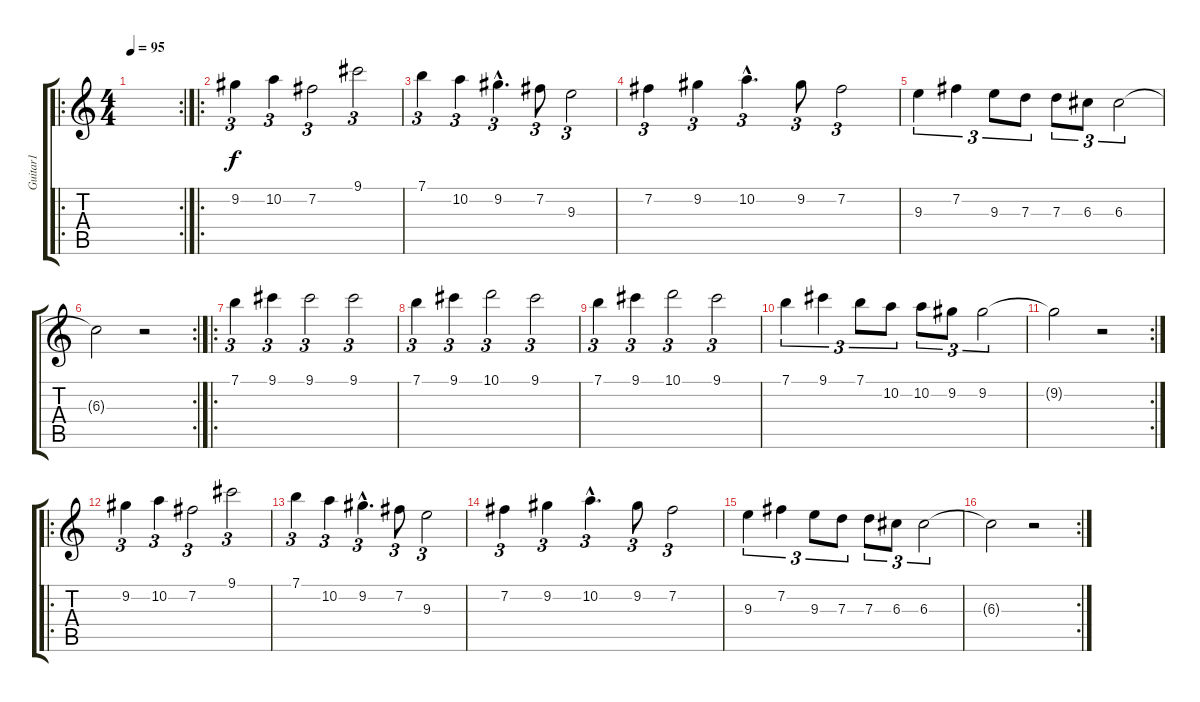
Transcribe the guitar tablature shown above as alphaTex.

\track ("Guitar1" "Guitar1") {instrument distortionguitar}
\staff {score tabs}
\tuning (E4 B3 G3 D3 A2 E2) {hide}
\ro
\rc 2
\ts (4 4)
\tempo 95
\clef g2
\ks c
|
\ro
9.2.4{tu (3 2)} 10.2.4{tu (3 2)} 7.2.2{tu (3 2)} 9.1.2{tu (3 2)} |
7.1.4{tu (3 2)} 10.2.4{tu (3 2)} 9.2{hac}.4{d tu (3 2)} 7.2.8{tu (3 2)} 9.3.2{tu (3 2)} |
7.2.4{tu (3 2)} 9.2.4{tu (3 2)} 10.2{hac}.4{d tu (3 2)} 9.2.8{tu (3 2)} 7.2.2{tu (3 2)} |
9.3.4{tu (3 2)} 7.2.4{tu (3 2)} 9.3.8{tu (3 2)} 7.3.8{tu (3 2)} 7.3.8{tu (3 2)} 6.3.8{tu (3 2)} 6.3.2{tu (3 2)} |
\rc 2
6.3{t}.2 r.2 |
\ro
7.1.4{tu (3 2)} 9.1.4{tu (3 2)} 9.1.2{tu (3 2)} 9.1.2{tu (3 2)} |
7.1.4{tu (3 2)} 9.1.4{tu (3 2)} 10.1.2{tu (3 2)} 9.1.2{tu (3 2)} |
7.1.4{tu (3 2)} 9.1.4{tu (3 2)} 10.1.2{tu (3 2)} 9.1.2{tu (3 2)} |
7.1.4{tu (3 2)} 9.1.4{tu (3 2)} 7.1.8{tu (3 2)} 10.2.8{tu (3 2)} 10.2.8{tu (3 2)} 9.2.8{tu (3 2)} 9.2.2{tu (3 2)} |
\rc 2
9.2{t}.2 r.2 |
\ro
9.2.4{tu (3 2)} 10.2.4{tu (3 2)} 7.2.2{tu (3 2)} 9.1.2{tu (3 2)} |
7.1.4{tu (3 2)} 10.2.4{tu (3 2)} 9.2{hac}.4{d tu (3 2)} 7.2.8{tu (3 2)} 9.3.2{tu (3 2)} |
7.2.4{tu (3 2)} 9.2.4{tu (3 2)} 10.2{hac}.4{d tu (3 2)} 9.2.8{tu (3 2)} 7.2.2{tu (3 2)} |
9.3.4{tu (3 2)} 7.2.4{tu (3 2)} 9.3.8{tu (3 2)} 7.3.8{tu (3 2)} 7.3.8{tu (3 2)} 6.3.8{tu (3 2)} 6.3.2{tu (3 2)} |
\rc 2
6.3{t}.2 r.2
